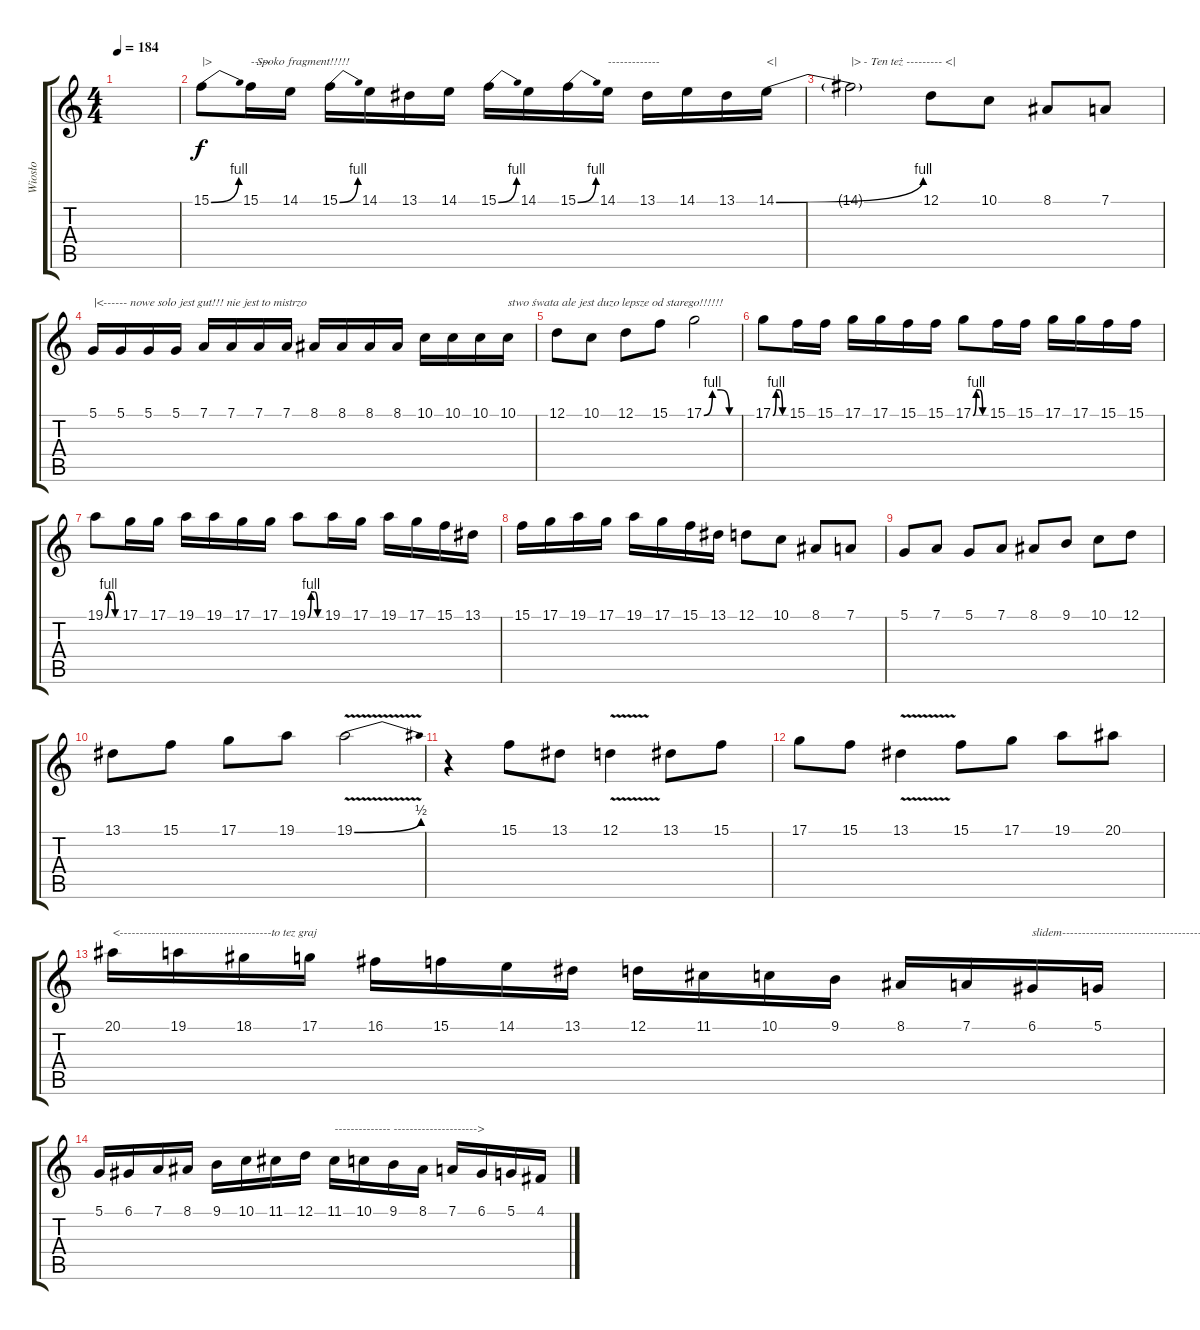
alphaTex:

\track ("Wiosło" "Wiosło") {instrument cello}
\staff {score tabs}
\tuning (D4 A3 F3 C3 G2 D2) {hide}
\ts (4 4)
\tempo 184
\clef g2
\ks c
|
15.1{be (bend 0 0 60 4)}.8{txt "|>               Spoko fragment!!!!!"} 15.1.16{txt "-----"} 14.1.16 15.1{be (bend 0 0 60 4)}.16 14.1.16 13.1.16 14.1.16 15.1{be (bend 0 0 60 4)}.16 14.1.16 15.1{be (bend 0 0 60 4)}.16 14.1.16{txt "-------------"} 13.1.16 14.1.16 13.1.16 14.1{be (bend 0 0 60 4)}.16{txt "<|"} |
14.1{t}.2{txt "|> - Ten też --------- <|"} 12.1.8 10.1.8 8.1.8 7.1.8 |
5.1.16{txt "|<------ nowe solo jest gut!!! nie jest to mistrzo"} 5.1.16 5.1.16 5.1.16 7.1.16 7.1.16 7.1.16 7.1.16 8.1.16 8.1.16 8.1.16 8.1.16 10.1.16 10.1.16 10.1.16 10.1.16{txt "stwo śwata ale jest duzo lepsze od starego!!!!!!"} |
12.1.8 10.1.8 12.1.8 15.1.8 17.1{be (custom 0 0 15 4 30 4 45 0 60 0)}.2 |
17.1{be (custom 0 0 15 4 30 4 45 0 60 0)}.8 15.1.16 15.1.16 17.1.16 17.1.16 15.1.16 15.1.16 17.1{be (custom 0 0 15 4 30 4 45 0 60 0)}.8 15.1.16 15.1.16 17.1.16 17.1.16 15.1.16 15.1.16 |
19.1{be (custom 0 0 15 4 30 4 45 0 60 0)}.8 17.1.16 17.1.16 19.1.16 19.1.16 17.1.16 17.1.16 19.1{be (custom 0 0 15 4 30 4 45 0 60 0)}.8 19.1.16 17.1.16 19.1.16 17.1.16 15.1.16 13.1.16 |
15.1.16 17.1.16 19.1.16 17.1.16 19.1.16 17.1.16 15.1.16 13.1.16 12.1.8 10.1.8 8.1.8 7.1.8 |
5.1.8 7.1.8 5.1.8 7.1.8 8.1.8 9.1.8 10.1.8 12.1.8 |
13.1.8 15.1.8 17.1.8 19.1.8 19.1{be (bend 0 0 60 2) v}.2 |
r.4 15.1.8 13.1.8 12.1{v}.4 13.1.8 15.1.8 |
17.1.8 15.1.8 13.1{v}.4 15.1.8 17.1.8 19.1.8 20.1.8 |
20.1.16{txt "<--------------------------------------to tez graj"} 19.1.16 18.1.16 17.1.16 16.1.16 15.1.16 14.1.16 13.1.16 12.1.16 11.1.16 10.1.16 9.1.16 8.1.16 7.1.16 6.1.16{txt "slidem--------------------------------------------"} 5.1.16 |
5.1.16 6.1.16 7.1.16 8.1.16 9.1.16 10.1.16 11.1.16 12.1.16 11.1.16{txt "--------------"} 10.1.16 9.1.16{txt "--------------------->"} 8.1.16 7.1.16 6.1.16 5.1.16 4.1.16
